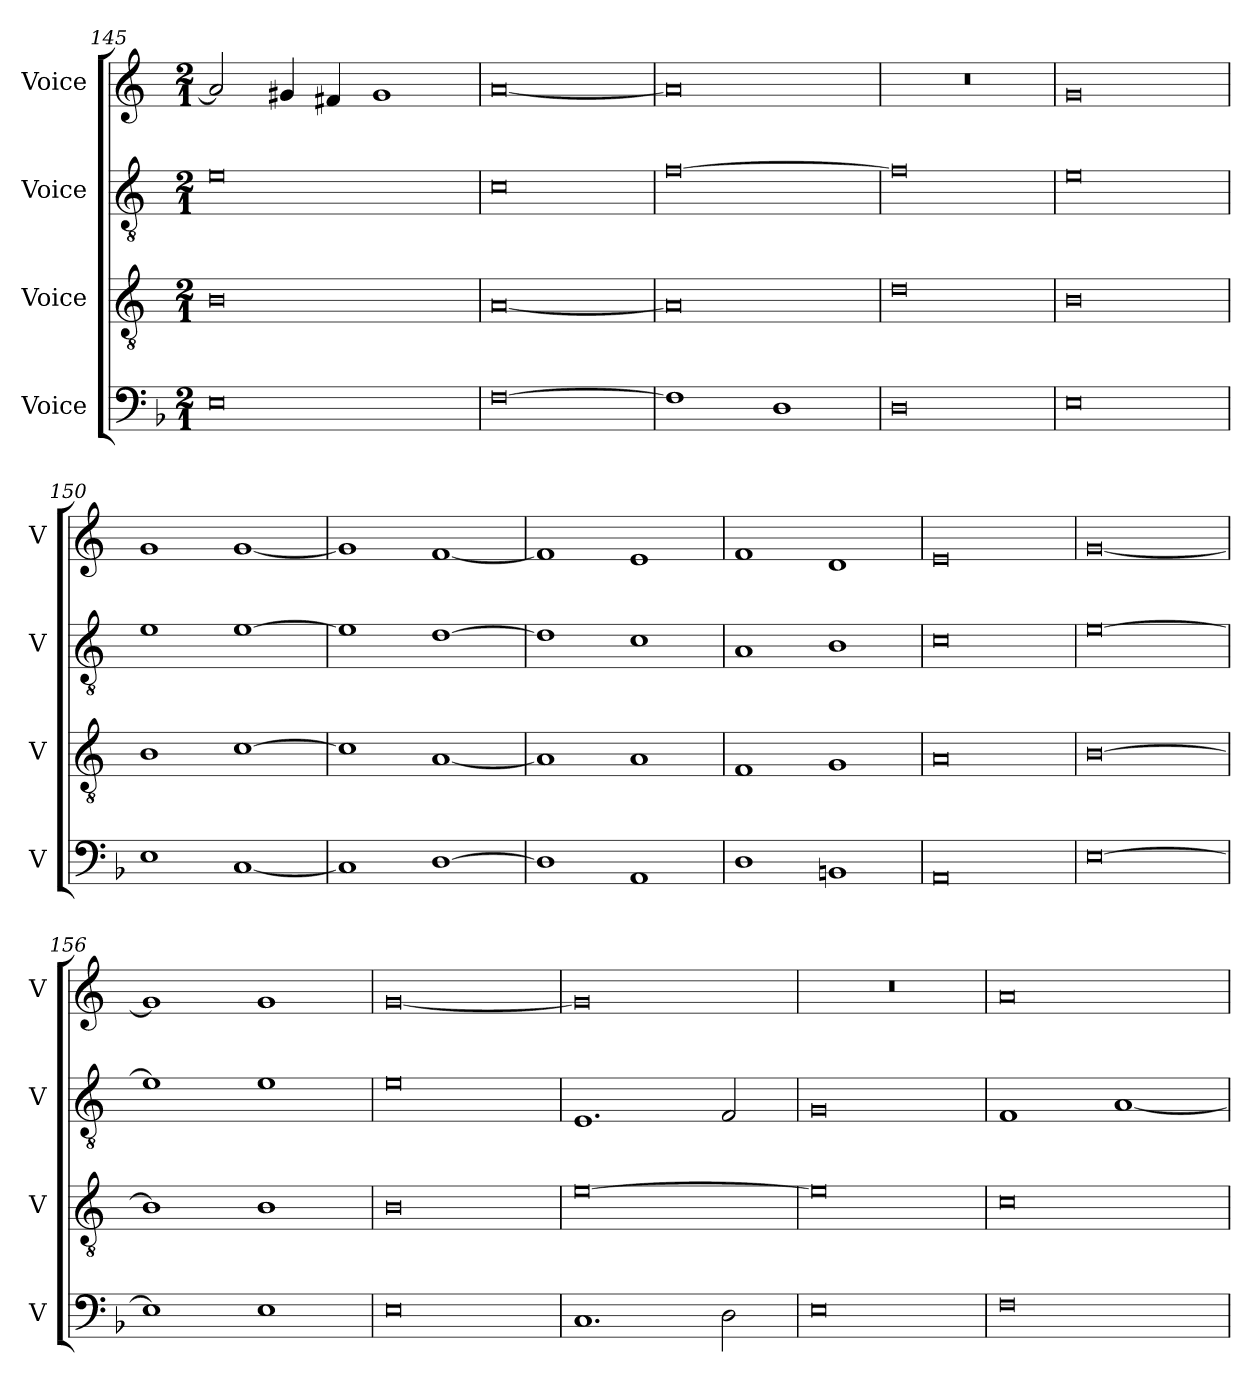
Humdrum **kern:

**kern	**kern	**kern	**kern
*part4	*part3	*part2	*part1
*staff4	*staff3	*staff2	*staff1
*I"Voice	*I"Voice	*I"Voice	*I"Voice
*I'V	*I'V	*I'V	*I'V
*clefF4	*clefGv2	*clefGv2	*clefG2
*k[b-]	*k[]	*k[]	*k[]
*M2/1	*M2/1	*M2/1	*M2/1
=145	=145	=145	=145
0E	0B	0e	2a/]
.	.	.	4g#X/
.	.	.	4f#X/
.	.	.	1g#
=146	=146	=146	=146
[0F	[0A	0c	[0a
!!LO:PB:g=z
=147	=147	=147	=147
1F]	0A]	[0f	0a]
1D	.	.	.
=148	=148	=148	=148
0D	0d	0f]	0r
=149	=149	=149	=149
0E	0B	0e	0g
=150	=150	=150	=150
1E	1B	1e	1g
[1C	[1c	[1e	[1g
=151	=151	=151	=151
1C]	1c]	1e]	1g]
[1D	[1A	[1d	[1f
!!LO:LB:g=z
=152	=152	=152	=152
1D]	1A]	1d]	1f]
1AA	1A	1c	1e
=153	=153	=153	=153
1D	1F	1A	1f
1BBn	1G	1B	1d
=154	=154	=154	=154
0AA	0A	0c	0e
=155	=155	=155	=155
[0E	[0B	[0e	[0g
=156	=156	=156	=156
1E]	1B]	1e]	1g]
1E	1B	1e	1g
=157	=157	=157	=157
0E	0B	0e	[0g
!!LO:LB:g=z
=158	=158	=158	=158
1.C	[0e	1.E	0g]
2D\	.	2F/	.
=159	=159	=159	=159
0E	0e]	0G	0r
=160	=160	=160	=160
0F	0c	1F	0a
.	.	[1A	.
=	=	=	=
*-	*-	*-	*-
